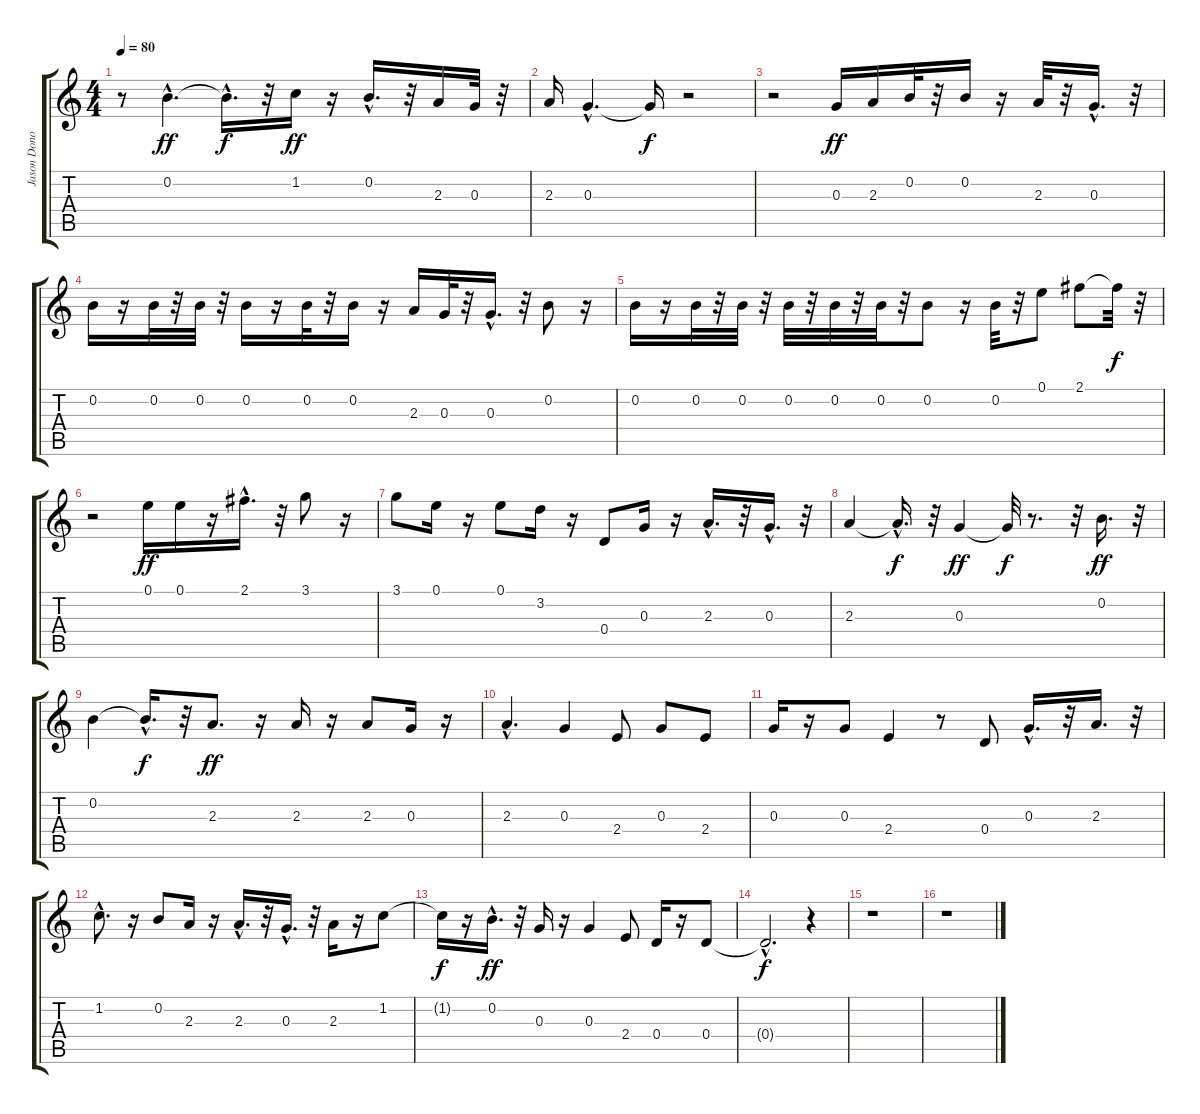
\track ("Jason Donovan" "Jason Dono") {instrument electricguitarjazz}
\staff {score tabs}
\tuning (E4 B3 G3 D3 A2 E2) {hide}
\ts (4 4)
\tempo 80
\clef g2
\ks c
r.8{dy f} 0.2{hac}.4{d dy ff} 0.2{hac t}.16{d dy f} r.32 1.2.16{dy ff} r.16 0.2{hac}.16{d} r.32 2.3.16 0.3.32 r.32 |
2.3.16 0.3{hac}.4{d} 0.3{t}.16{dy f} r.2 |
r.2 0.3.16{dy ff} 2.3.16 0.2.32 r.32 0.2.16 r.16 2.3.32 r.32 0.3{hac}.16{d} r.32 |
0.2.16 r.16 0.2.32 r.32 0.2.32 r.32 0.2.16 r.16 0.2.32 r.32 0.2.16 r.16 2.3.16 0.3.32 r.32 0.3{hac}.16{d} r.32 0.2.8 r.16 |
0.2.16 r.16 0.2.32 r.32 0.2.32 r.32 0.2.32 r.32 0.2.32 r.32 0.2.32 r.32 0.2.8 r.16 0.2.32 r.32 0.1.8 2.1.8 2.1{t}.32{dy f} r.32 |
r.2 0.1.16{dy ff} 0.1.16 r.16 2.1{hac}.16{d} r.32 3.1.8 r.16 |
3.1.8 0.1.16 r.16 0.1.8 3.2.16 r.16 0.4.8 0.3.16 r.16 2.3{hac}.16{d} r.32 0.3{hac}.16{d} r.32 |
2.3.4 2.3{hac t}.16{d dy f} r.32 0.3.4{dy ff} 0.3{t}.32{dy f} r.8{d} r.32 0.2.16{d dy ff} r.32 |
0.2.4 0.2{hac t}.16{d dy f} r.32 2.3.8{d dy ff} r.16 2.3.16 r.16 2.3.8 0.3.16 r.16 |
2.3{hac}.4{d} 0.3.4 2.4.8 0.3.8 2.4.8 |
0.3.16 r.16 0.3.8 2.4.4 r.8 0.4.8 0.3{hac}.16{d} r.32 2.3.16{d} r.32 |
1.2{hac}.8{d} r.16 0.2.8 2.3.16 r.16 2.3{hac}.16{d} r.32 0.3{hac}.16{d} r.32 2.3.16 r.16 1.2.8 |
1.2{t}.16{dy f} r.16 0.2{hac}.16{d dy ff} r.32 0.3.16 r.16 0.3.4 2.4.8 0.4.16 r.16 0.4.8 |
0.4{hac t}.2{d dy f} r.4 |
r.1 |
r.1
